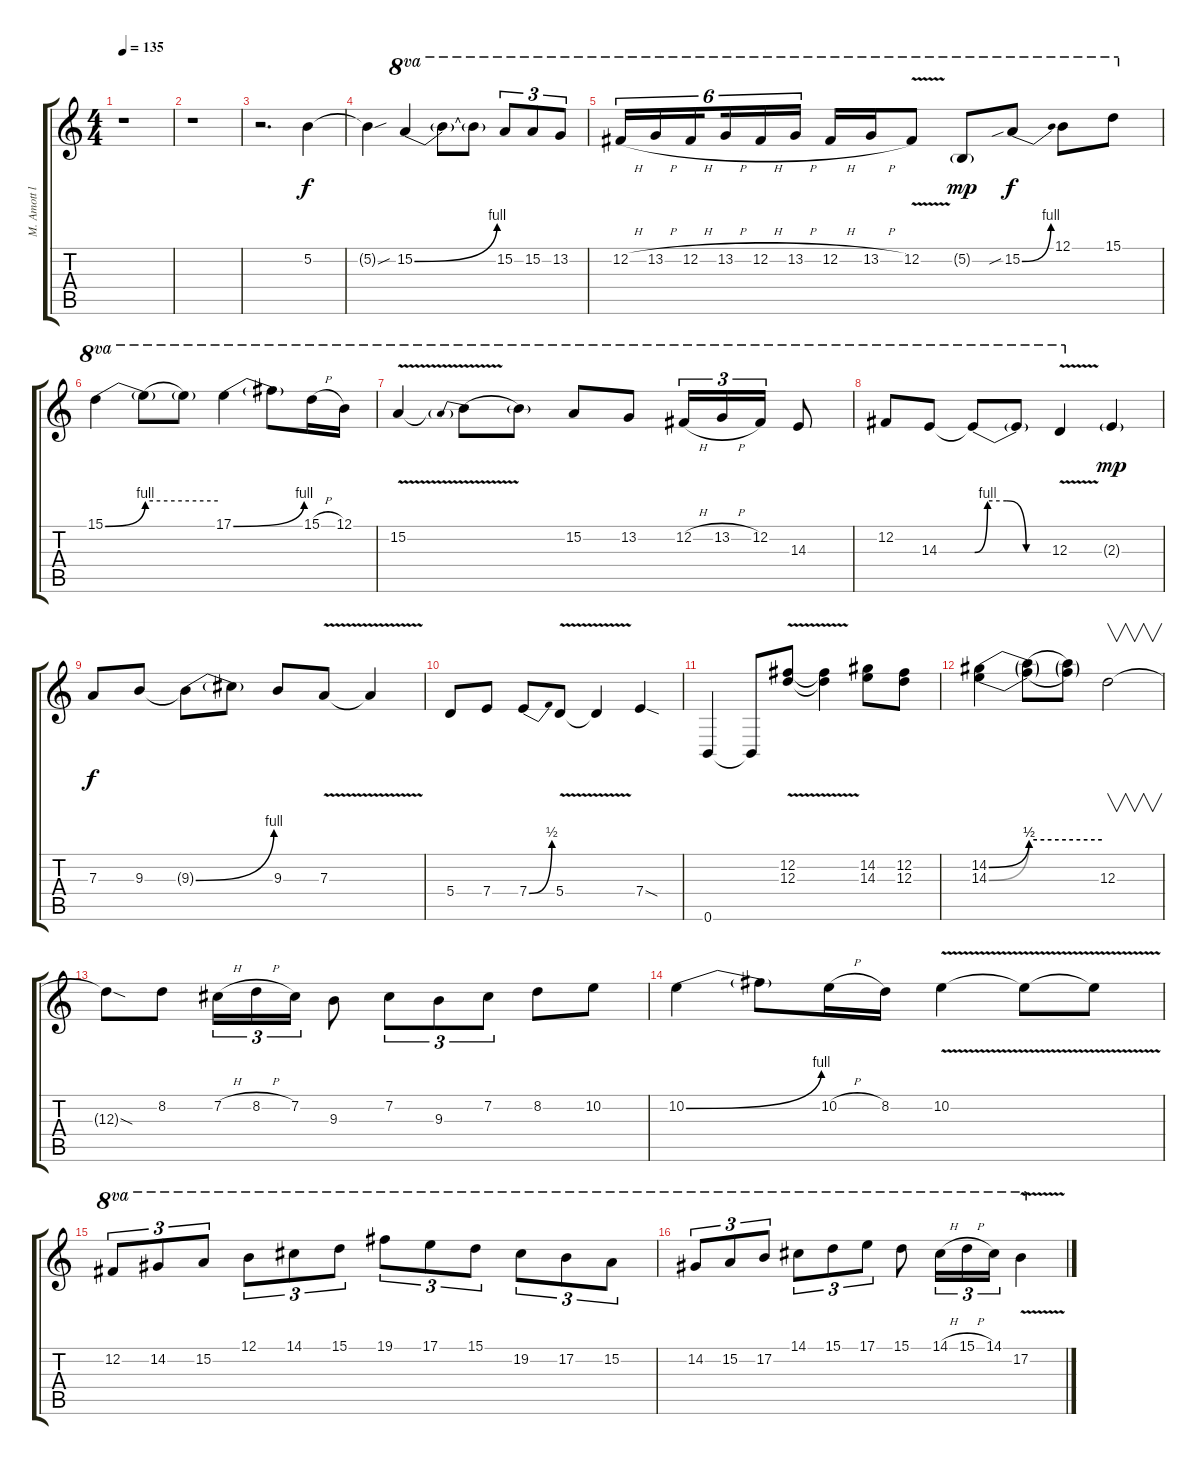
\track ("M. Amott lead" "M. Amott l") {instrument distortionguitar}
\staff {score tabs}
\tuning (B3 Gb3 D3 A2 E2 B1) {hide}
\ts (4 4)
\tempo 135
\clef g2
\ks c
r.1{dy f} |
r.1 |
r.2{d} 5.2.4 |
5.2{sou t}.4 15.2{be (bend 0 0 60 4)}.4{ot 8va} 15.2{t}.8{ot 8va} 15.2{t}.8{ot 8va} 15.2.8{tu (3 2) ot 8va} 15.2.8{tu (3 2) ot 8va} 13.2.8{tu (3 2) ot 8va} |
12.2{h}.16{tu (6 4) ot 8va} 13.2{h}.16{tu (6 4) ot 8va} 12.2{h}.16{tu (6 4) ot 8va beam splitsecondary} 13.2{h}.16{tu (6 4) ot 8va} 12.2{h}.16{tu (6 4) ot 8va} 13.2{h}.16{tu (6 4) ot 8va} 12.2{h}.16{ot 8va} 13.2{h}.16{ot 8va} 12.2{v}.8{ot 8va} 5.2{g}.8{ot 8va dy mp} 15.2{be (bend 0 0 60 4) sib}.8{ot 8va dy f} 12.1.8{ot 8va} 15.1.8{ot 8va} |
15.1{be (bend 0 0 60 4)}.4{ot 8va} 15.1{be (hold 0 4 60 4) t}.8{ot 8va} 15.1{t}.8{ot 8va} 17.1{be (bend 0 0 60 4)}.4{ot 8va} 17.1{t}.8{ot 8va} 15.1{h}.16{ot 8va} 12.1.16{ot 8va} |
15.2{v}.4{ot 8va} 15.2{be (prebend 0 4 60 4) t}.8{ot 8va} 15.2{t}.8{ot 8va} 15.2.8{ot 8va} 13.2.8{ot 8va} 12.2{h}.16{tu (3 2) ot 8va} 13.2{h}.16{tu (3 2) ot 8va} 12.2.16{tu (3 2) ot 8va} 14.3.8{ot 8va} |
12.2.8{ot 8va} 14.3.8{ot 8va} 14.3{be (custom 0 0 10 4 25 4 40 0 60 0) t}.8{ot 8va} 14.3{t}.8{ot 8va} 12.3{v}.4{ot 8va} 2.3{g}.4{dy mp} |
7.3.8{dy f} 9.3.8 9.3{be (bend 0 0 60 4) t}.8 9.3{t}.8 9.3.8 7.3{v}.8 7.3{v t}.4 |
5.4.8 7.4.8 7.4{be (bend 0 0 60 2)}.8 5.4{v}.8 5.4{v t}.4 7.4{sod}.4 |
0.6.4 0.6{t}.8 (12.2{v} 12.3{v}).8 (12.2{v t} 12.3{v t}).4 (14.2 14.3).8 (12.2 12.3).8 |
(14.2{be (bend 0 0 60 2)} 14.3{be (bend 0 0 60 2)}).4 (14.2{be (hold 0 2 60 2) t} 14.3{be (hold 0 2 60 2) t}).8 (14.2{t} 14.3{t}).8 12.3.2{v} |
12.3{sod t}.8 8.2.8 7.2{h}.16{tu (3 2)} 8.2{h}.16{tu (3 2)} 7.2.16{tu (3 2)} 9.3.8 7.2.8{tu (3 2)} 9.3.8{tu (3 2)} 7.2.8{tu (3 2)} 8.2.8 10.2.8 |
10.2{be (bend 0 0 60 4)}.4 10.2{t}.8 10.2{h}.16 8.2.16 10.2{v}.4 10.2{v t}.8 10.2{t}.8 |
12.2.8{tu (3 2) ot 8va} 14.2.8{tu (3 2) ot 8va} 15.2.8{tu (3 2) ot 8va} 12.1.8{tu (3 2) ot 8va} 14.1.8{tu (3 2) ot 8va} 15.1.8{tu (3 2) ot 8va} 19.1.8{tu (3 2) ot 8va} 17.1.8{tu (3 2) ot 8va} 15.1.8{tu (3 2) ot 8va} 19.2.8{tu (3 2) ot 8va} 17.2.8{tu (3 2) ot 8va} 15.2.8{tu (3 2) ot 8va} |
14.2.8{tu (3 2) ot 8va} 15.2.8{tu (3 2) ot 8va} 17.2.8{tu (3 2) ot 8va} 14.1.8{tu (3 2) ot 8va} 15.1.8{tu (3 2) ot 8va} 17.1.8{tu (3 2) ot 8va} 15.1.8{ot 8va} 14.1{h}.16{tu (3 2) ot 8va} 15.1{h}.16{tu (3 2) ot 8va} 14.1.16{tu (3 2) ot 8va} 17.2{v}.4{ot 8va}
